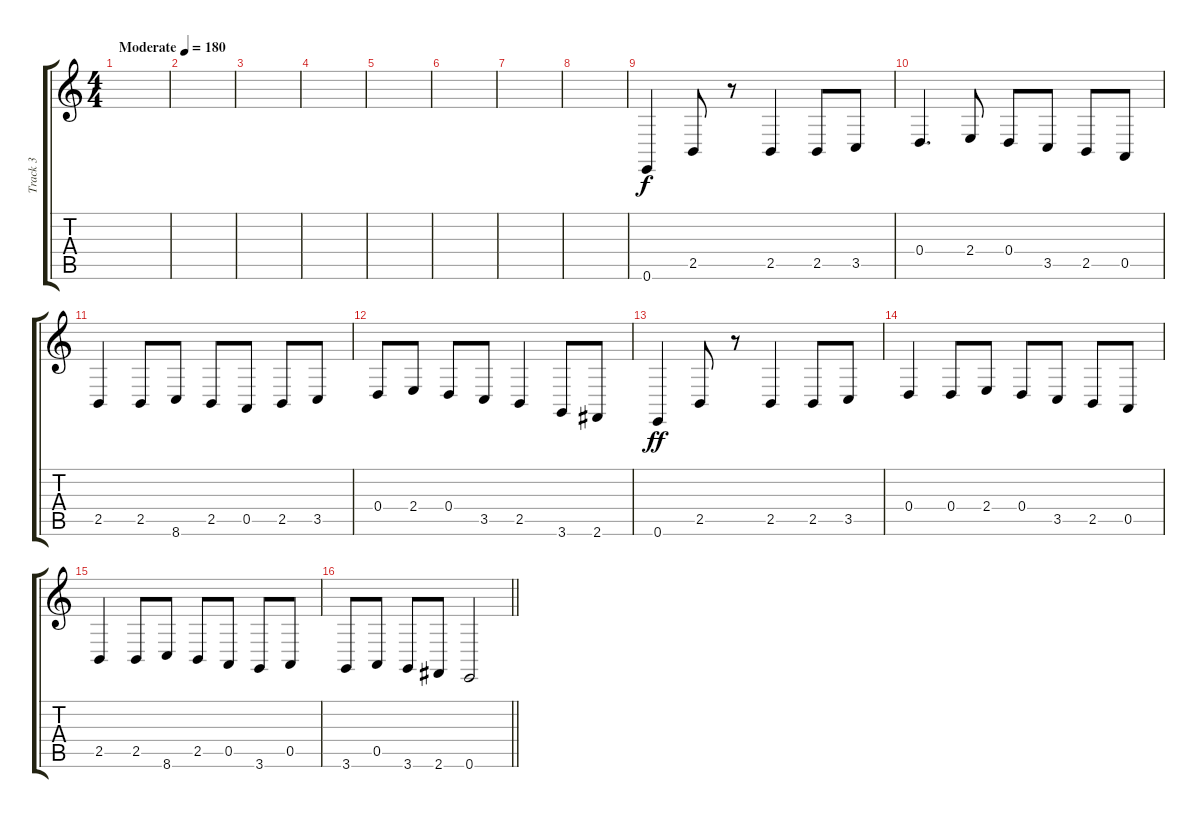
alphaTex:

\track ("Track 3" "Track 3") {instrument cello}
\staff {score tabs}
\tuning (E4 B3 G3 D3 A2 E2) {hide}
\ts (4 4)
\tempo (180 "Moderate")
\clef g2
\ks c
|
|
|
|
|
|
|
|
0.6.4 2.5.8 r.8 2.5.4 2.5.8 3.5.8 |
0.4.4{d} 2.4.8 0.4.8 3.5.8 2.5.8 0.5.8 |
2.5.4 2.5.8 8.6.8 2.5.8 0.5.8 2.5.8 3.5.8 |
0.4.8 2.4.8 0.4.8 3.5.8 2.5.4 3.6.8{dy f} 2.6.8 |
0.6.4{dy ff} 2.5.8 r.8 2.5.4 2.5.8 3.5.8 |
0.4.4 0.4.8 2.4.8 0.4.8 3.5.8 2.5.8 0.5.8 |
2.5.4 2.5.8 8.6.8 2.5.8 0.5.8 3.6.8 0.5.8 |
\barLineRight lightlight
3.6.8 0.5.8 3.6.8 2.6.8 0.6.2
